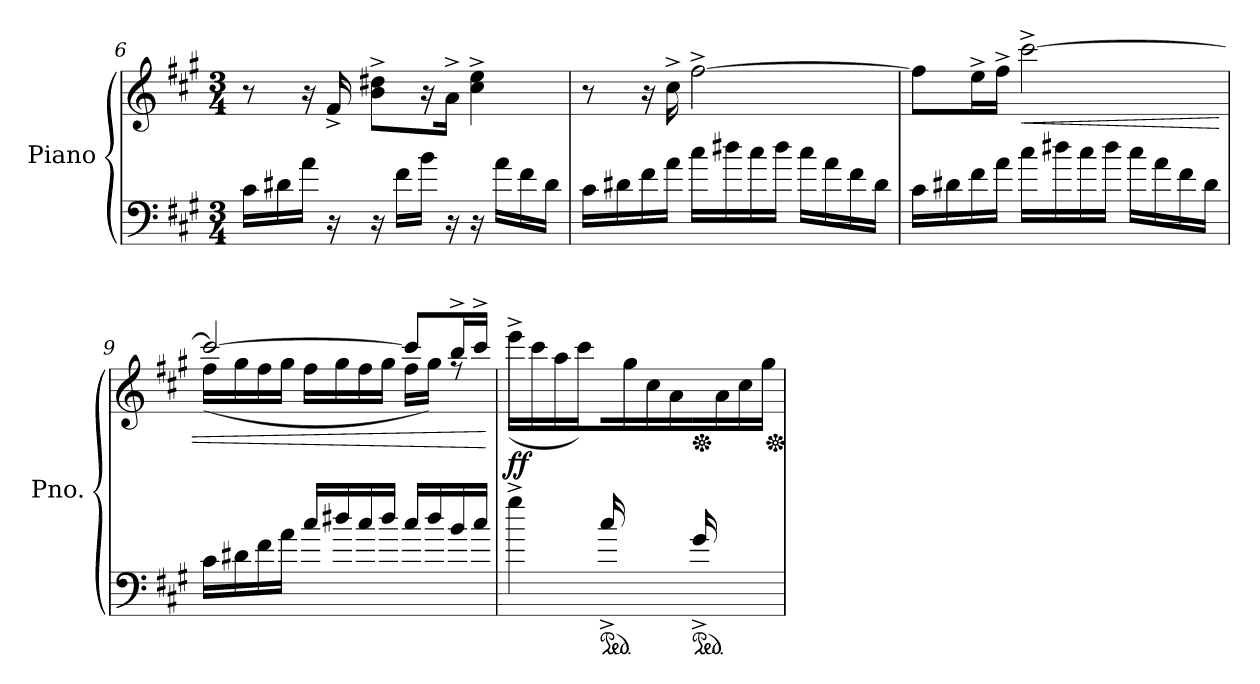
**kern	**kern	**dynam
*part1	*part1	*part1
*staff2	*staff1	*staff1/2
*I"Piano	*	*
*I'Pno.	*	*
*clefF4	*clefG2	*
*k[f#c#g#]	*k[f#c#g#]	*
*M3/4	*M3/4	*
=6	=6	=6
16c#\LL	8r	.
16d#X\	.	.
16a\JJ	16r	.
16r	16f#^/	.
16r	8b\^ 8dd#X\^L	.
16f#\LL	.	.
16b\JJ	16r	.
16r	16a^\Jk	.
16r	4cc#\^ 4ee\^	.
16a\LL	.	.
16f#\	.	.
16d#\JJ	.	.
=7	=7	=7
16c#\LL	8r	.
16d#X\	.	.
16f#\	16r	.
16a\JJ	16cc#^\	.
16cc#\LL	[2ff#^\	.
16dd#X\	.	.
16cc#\	.	.
16dd#\JJ	.	.
16cc#\LL	.	.
16a\	.	.
16f#\	.	.
16d#\JJ	.	.
!!LO:LB:g=z
=8	=8	=8
16c#\LL	8ff#\L]	.
16d#X\	.	.
16f#\	16ee^\L	.
16a\JJ	16ff#^\JJ	.
!	!	!LO:HP:b
16cc#\LL	[2ccc#^\	<
16dd#X\	.	.
16cc#\	.	.
16dd#\JJ	.	.
16cc#\LL	.	.
16a\	.	.
16f#\	.	.
16d#\JJ	.	.
=9	=9	=9
*	*^	*
16c#\LL	2ccc#/_	(16ff#\LL	.
16d#X\	.	16gg#\	.
16f#\	.	16ff#\	.
16a\JJ	.	16gg#\JJ	.
16cc#/LL	.	16ff#\LL	.
16dd#X/	.	16gg#\	.
16cc#/	.	16ff#\	.
16dd#/JJ	.	16gg#\JJ	.
*	*MM170	*	*
16cc#/LL	8ccc#/L]	16ff#\LL	.
16dd#/	.	16gg#\JJ)	.
16b/	16bb^/L	8rff	.
16cc#/JJ	16ccc#^/JJ	.	.
*	*v	*v	*
.	.	[
=10	=10	=10
*	*MM160	*
*^	*^	*
!	!	!	!	!LO:DY:b
4ryy	4gg#^\	4eee^/	(16eee\LL	ff
.	.	.	16ccc#\	.
*	*	*MM170	*	*
.	.	.	16aa\	.
.	.	.	16ccc#\JJ)	.
*ped	*	*	*	*
*	*	*MM180	*	*
(16cc#^/LL	2rGGyy	16ryy	2ryy	.
8.ryy	.	16gg#\	.	.
.	.	16cc#\	.	.
.	.	16a\JJ)	.	.
*ped	*	*	*	*
*	*	*Xped	*	*
*	*	*MM180	*	*
(16g#^/LL	.	16ryy	.	.
8.ryy	.	16a\	.	.
.	.	16cc#\	.	.
.	.	16gg#\JJ)	.	.
*v	*v	*	*	*
*	*v	*v	*
*	*Xped	*
=	=	=
*-	*-	*-
